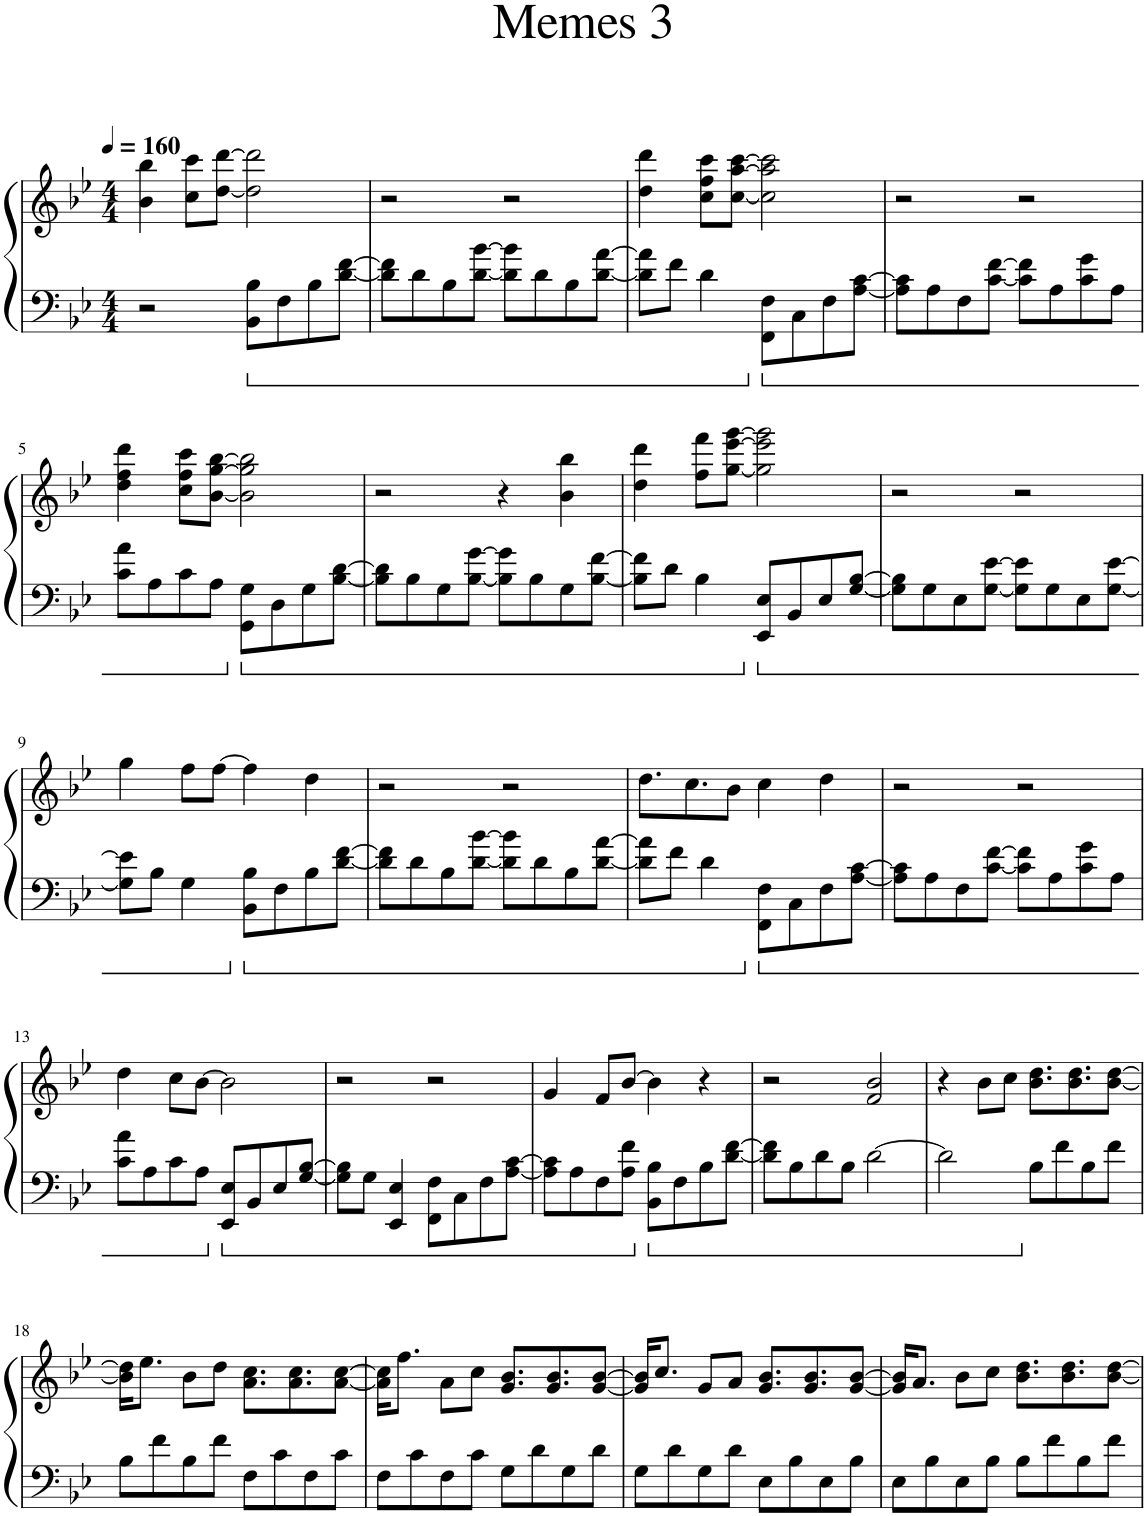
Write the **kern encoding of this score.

**kern	**kern
*part1	*part1
*staff2	*staff1
*I"Piano	*
*I'Pno.	*
*clefF4	*clefG2
*k[b-e-]	*k[b-e-]
*M4/4	*M4/4
*MM160	*MM160
=1	=1
2r	4b-\ 4bb-\
.	8cc\ 8ccc\L
.	[8dd\ [8ddd\J
8BB-\ 8B-\L	2dd\] 2ddd\]
8F\	.
8B-\	.
[8d\ [8f\J	.
=2	=2
8d\] 8f\]L	2r
8d\	.
8B-\	.
[8d\ [8b-\J	.
8d\] 8b-\]L	2r
8d\	.
8B-\	.
[8d\ [8a\J	.
=3	=3
8d\] 8a\]L	4dd\ 4ddd\
8f\J	.
4d\	8cc\ 8ff\ 8ccc\L
.	[8cc\ [8aa\ [8ccc\J
8FF\ 8F\L	2cc\] 2aa\] 2ccc\]
8C\	.
8F\	.
[8A\ [8c\J	.
=4	=4
8A\] 8c\]L	2r
8A\	.
8F\	.
[8c\ [8f\J	.
8c\] 8f\]L	2r
8A\	.
8c\ 8g\	.
8A\J	.
!!LO:LB:g=z
=5	=5
8c\ 8a\L	4dd\ 4ff\ 4ddd\
8A\	.
8c\	8cc\ 8ff\ 8ccc\L
8A\J	[8b-\ [8gg\ [8bb-\J
8GG\ 8G\L	2b-\] 2gg\] 2bb-\]
8D\	.
8G\	.
[8B-\ [8d\J	.
=6	=6
8B-\] 8d\]L	2r
8B-\	.
8G\	.
[8B-\ [8g\J	.
8B-\] 8g\]L	4r
8B-\	.
8G\	4b-\ 4bb-\
[8B-\ [8f\J	.
=7	=7
8B-\] 8f\]L	4dd\ 4ddd\
8d\J	.
4B-\	8ff\ 8fff\L
.	[8gg\ [8eee-\ [8ggg\J
8EE-/ 8E-/L	2gg\] 2eee-\] 2ggg\]
8BB-/	.
8E-/	.
[8G/ [8B-/J	.
=8	=8
8G\] 8B-\]L	2r
8G\	.
8E-\	.
[8G\ [8e-\J	.
8G\] 8e-\]L	2r
8G\	.
8E-\	.
[8G\ [8e-\J	.
!!LO:LB:g=z
=9	=9
8G\] 8e-\]L	4gg\
8B-\J	.
4G\	8ff\L
.	[8ff\J
8BB-\ 8B-\L	4ff\]
8F\	.
8B-\	4dd\
[8d\ [8f\J	.
=10	=10
8d\] 8f\]L	2r
8d\	.
8B-\	.
[8d\ [8b-\J	.
8d\] 8b-\]L	2r
8d\	.
8B-\	.
[8d\ [8a\J	.
=11	=11
8d\] 8a\]L	8.dd\L
8f\J	.
.	8.cc\
4d\	.
.	8b-\J
8FF\ 8F\L	4cc\
8C\	.
8F\	4dd\
[8A\ [8c\J	.
=12	=12
8A\] 8c\]L	2r
8A\	.
8F\	.
[8c\ [8f\J	.
8c\] 8f\]L	2r
8A\	.
8c\ 8g\	.
8A\J	.
!!LO:LB:g=z
=13	=13
8c\ 8a\L	4dd\
8A\	.
8c\	8cc\L
8A\J	[8b-\J
8EE-/ 8E-/L	2b-\]
8BB-/	.
8E-/	.
[8G/ [8B-/J	.
=14	=14
8G\] 8B-\]L	2r
8G\J	.
4EE-/ 4E-/	.
8FF\ 8F\L	2r
8C\	.
8F\	.
[8A\ [8c\J	.
=15	=15
8A\] 8c\]L	4g/
8A\	.
8F\	8f/L
8A\ 8f\J	[8b-/J
8BB-\ 8B-\L	4b-\]
8F\	.
8B-\	4r
[8d\ [8f\J	.
=16	=16
8d\] 8f\]L	2r
8B-\	.
8d\	.
8B-\J	.
[2d\	2f/ 2b-/
=17	=17
2d\]	4r
.	8b-\L
.	8cc\J
8B-\L	8.b-\ 8.dd\L
8f\	.
.	8.b-\ 8.dd\
8B-\	.
8f\J	[8b-\ [8dd\J
!!LO:LB:g=z
=18	=18
8B-\L	16b-\] 16dd\]KL
.	8.ee-\J
8f\	.
8B-\	8b-\L
8f\J	8dd\J
8F\L	8.a\ 8.cc\L
8c\	.
.	8.a\ 8.cc\
8F\	.
8c\J	[8a\ [8cc\J
=19	=19
8F\L	16a\] 16cc\]KL
.	8.ff\J
8c\	.
8F\	8a\L
8c\J	8cc\J
8G\L	8.g/ 8.b-/L
8d\	.
.	8.g/ 8.b-/
8G\	.
8d\J	[8g/ [8b-/J
=20	=20
8G\L	16g/] 16b-/]KL
.	8.cc/J
8d\	.
8G\	8g/L
8d\J	8a/J
8E-\L	8.g/ 8.b-/L
8B-\	.
.	8.g/ 8.b-/
8E-\	.
8B-\J	[8g/ [8b-/J
=21	=21
8E-\L	16g/] 16b-/]KL
.	8.a/J
8B-\	.
8E-\	8b-\L
8B-\J	8cc\J
8B-\L	8.b-\ 8.dd\L
8f\	.
.	8.b-\ 8.dd\
8B-\	.
8f\J	[8b-\ [8dd\J
=	=
*-	*-
